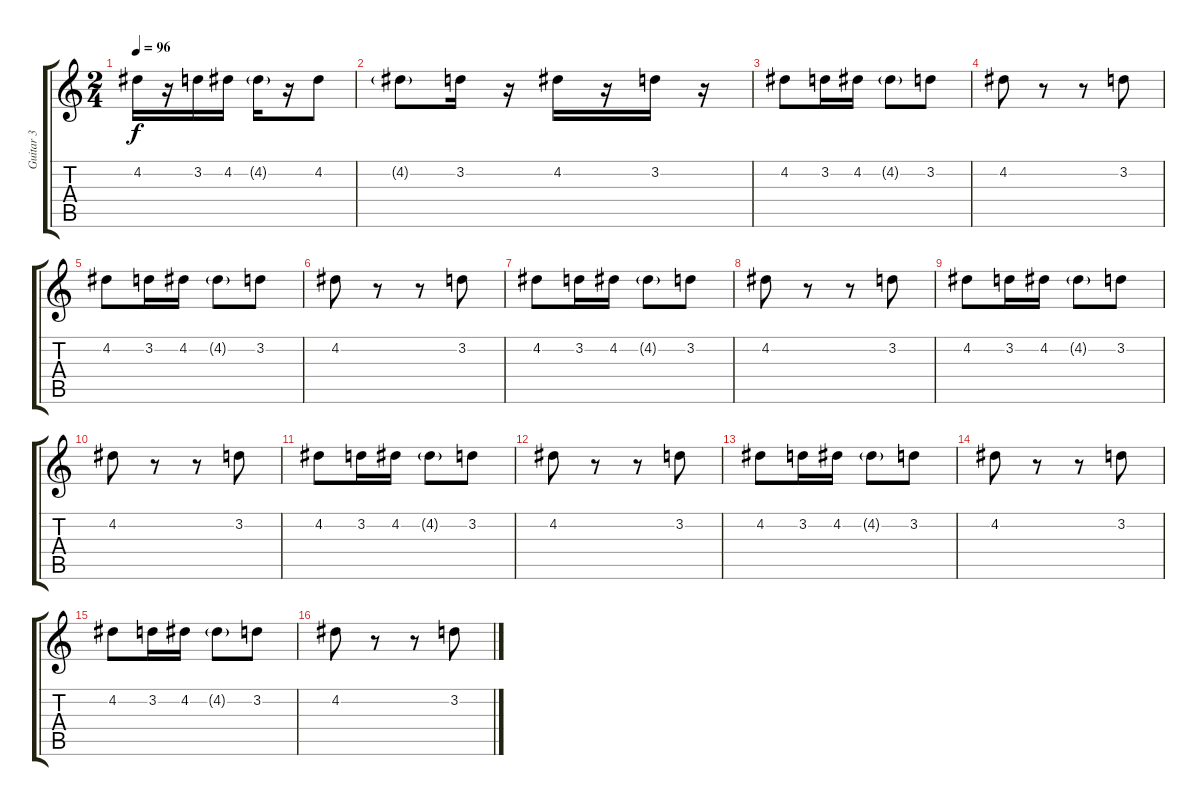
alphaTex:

\track ("Guitar 3" "Guitar 3") {instrument electricguitarclean}
\staff {score tabs}
\tuning (E4 B3 G3 D3 A2 E2) {hide}
\ts (2 4)
\tempo 96
\clef g2
\ks c
4.2.16{dy f} r.16 3.2.16 4.2.16 4.2{g}.16 r.16 4.2.8 |
4.2{g}.8 3.2.16 r.16 4.2.16 r.16 3.2.16 r.16 |
4.2.8 3.2.16 4.2.16 4.2{g}.8 3.2.8 |
4.2.8 r.8 r.8 3.2.8 |
4.2.8 3.2.16 4.2.16 4.2{g}.8 3.2.8 |
4.2.8 r.8 r.8 3.2.8 |
4.2.8 3.2.16 4.2.16 4.2{g}.8 3.2.8 |
4.2.8 r.8 r.8 3.2.8 |
4.2.8 3.2.16 4.2.16 4.2{g}.8 3.2.8 |
4.2.8 r.8 r.8 3.2.8 |
4.2.8 3.2.16 4.2.16 4.2{g}.8 3.2.8 |
4.2.8 r.8 r.8 3.2.8 |
4.2.8 3.2.16 4.2.16 4.2{g}.8 3.2.8 |
4.2.8 r.8 r.8 3.2.8 |
4.2.8 3.2.16 4.2.16 4.2{g}.8 3.2.8 |
4.2.8 r.8 r.8 3.2.8
